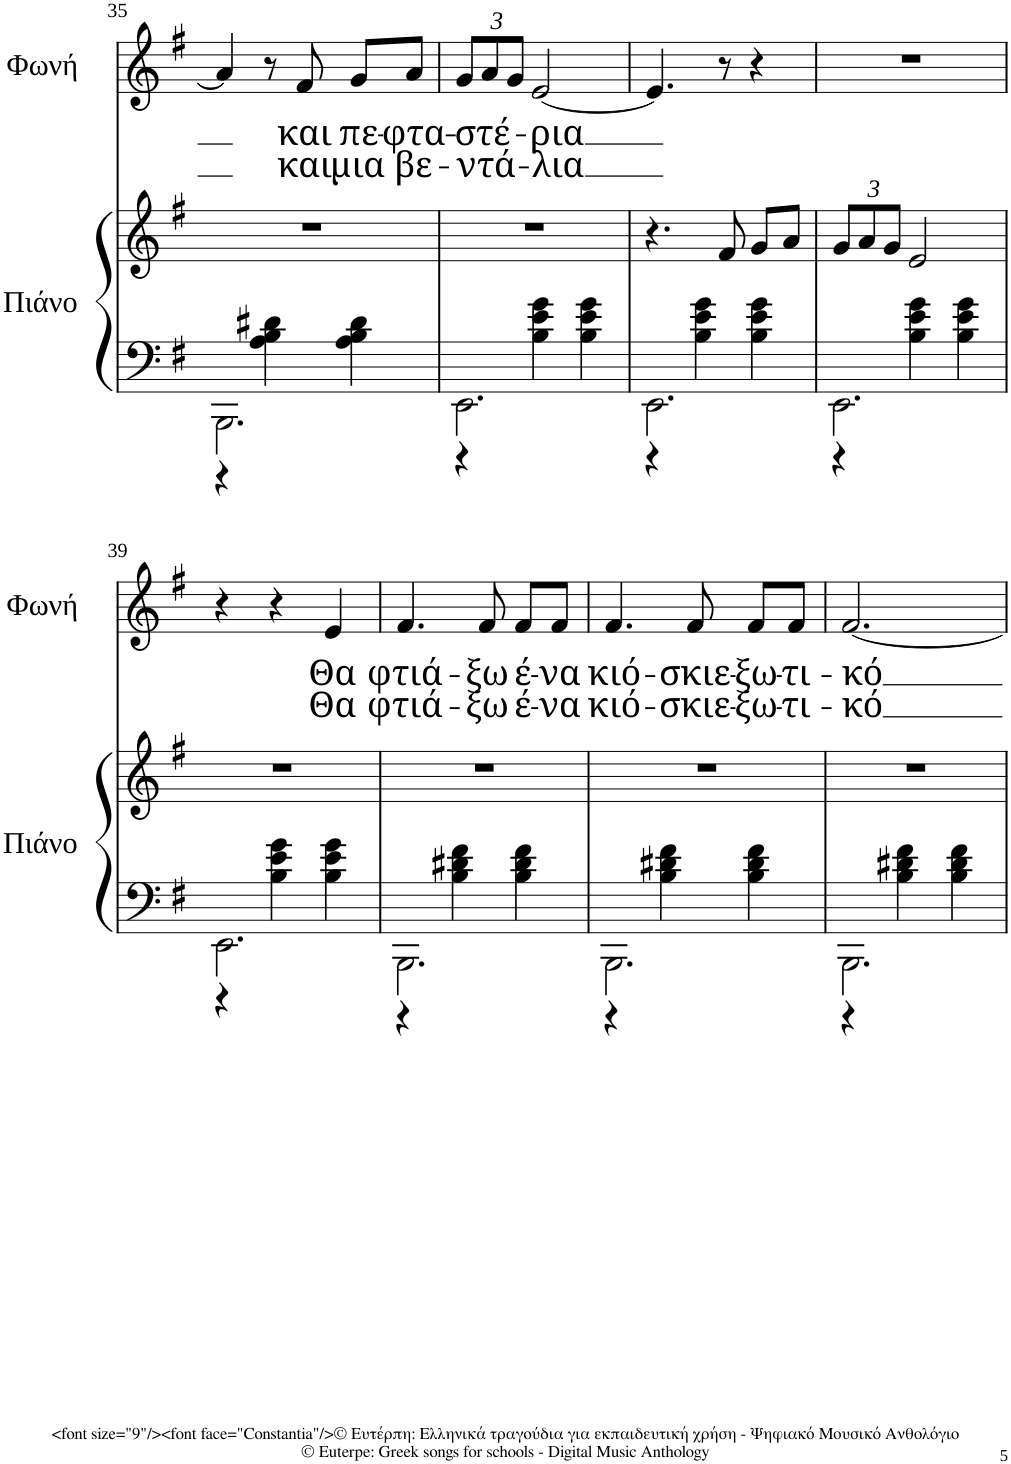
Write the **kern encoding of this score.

**kern	**kern	**kern	**text	**text
*part2	*part2	*part1	*part1	*part1
*staff3	*staff2	*staff1	*staff1	*staff1
*I"Πιάνο	*	*I"Φωνή	*	*
!!LO:PB:g=z
*clefF4	*clefG2	*clefG2	*	*
*k[f#]	*k[f#]	*k[f#]	*	*
*M3/4	*M3/4	*M3/4	*	*
=35	=35	=35	=35	=35
*^	*	*	*	*
2.BBB\	4r	2.r	4a/]	.	.
.	4A\ 4B\ 4d#X\	.	8r	.	.
!	!	!	!	!LO:LY:b	!LO:LY:b
.	.	.	8f#/	και	και
!	!	!	!	!LO:LY:b	!LO:LY:b
.	4A\ 4B\ 4d#\	.	8g/L	πε-	μια
!	!	!	!	!LO:LY:b	!LO:LY:b
.	.	.	8a/J	-φτα-	βε-
=36	=36	=36	=36	=36	=36
*	*	*	*Xbrackettup	*	*
!	!	!	!	!LO:LY:b	!LO:LY:b
2.EE\	4r	2.r	12g/L	-στέ-	-ντά-
.	.	.	12a/	.	.
.	.	.	12g/J	.	.
!	!	!	!	!LO:LY:b	!LO:LY:b
.	4B\ 4e\ 4g\	.	[2e/	-ρια	-λια
.	4B\ 4e\ 4g\	.	.	.	.
=37	=37	=37	=37	=37	=37
2.EE\	4r	4.r	4.e/]	.	.
.	4B\ 4e\ 4g\	.	.	.	.
.	.	8f#/	8r	.	.
.	4B\ 4e\ 4g\	8g/L	4r	.	.
.	.	8a/J	.	.	.
=38	=38	=38	=38	=38	=38
*	*	*Xbrackettup	*	*	*
2.EE\	4r	12g/L	2.r	.	.
.	.	12a/	.	.	.
.	.	12g/J	.	.	.
.	4B\ 4e\ 4g\	2e/	.	.	.
.	4B\ 4e\ 4g\	.	.	.	.
!!LO:LB:g=z
=39	=39	=39	=39	=39	=39
2.EE\	4r	2.r	4r	.	.
.	4B\ 4e\ 4g\	.	4r	.	.
!	!	!	!	!LO:LY:b	!LO:LY:b
.	4B\ 4e\ 4g\	.	4e/	Θα	Θα
=40	=40	=40	=40	=40	=40
!	!	!	!	!LO:LY:b	!LO:LY:b
2.BBB\	4r	2.r	4.f#/	φτιά-	φτιά-
.	4B\ 4d#X\ 4f#\	.	.	.	.
!	!	!	!	!LO:LY:b	!LO:LY:b
.	.	.	8f#/	-ξω	-ξω
!	!	!	!	!LO:LY:b	!LO:LY:b
.	4B\ 4d#\ 4f#\	.	8f#/L	έ-	έ-
!	!	!	!	!LO:LY:b	!LO:LY:b
.	.	.	8f#/J	-να	-να
=41	=41	=41	=41	=41	=41
!	!	!	!	!LO:LY:b	!LO:LY:b
2.BBB\	4r	2.r	4.f#/	κιό-	κιό-
.	4B\ 4d#X\ 4f#\	.	.	.	.
!	!	!	!	!LO:LY:b	!LO:LY:b
.	.	.	8f#/	-σκιε-	-σκιε-
!	!	!	!	!LO:LY:b	!LO:LY:b
.	4B\ 4d#\ 4f#\	.	8f#/L	-ξω-	-ξω-
!	!	!	!	!LO:LY:b	!LO:LY:b
.	.	.	8f#/J	-τι-	-τι-
=42	=42	=42	=42	=42	=42
!	!	!	!	!LO:LY:b	!LO:LY:b
2.BBB\	4r	2.r	[2.f#/	-κό	-κό
.	4B\ 4d#X\ 4f#\	.	.	.	.
.	4B\ 4d#\ 4f#\	.	.	.	.
*v	*v	*	*	*	*
=	=	=	=	=
*-	*-	*-	*-	*-
